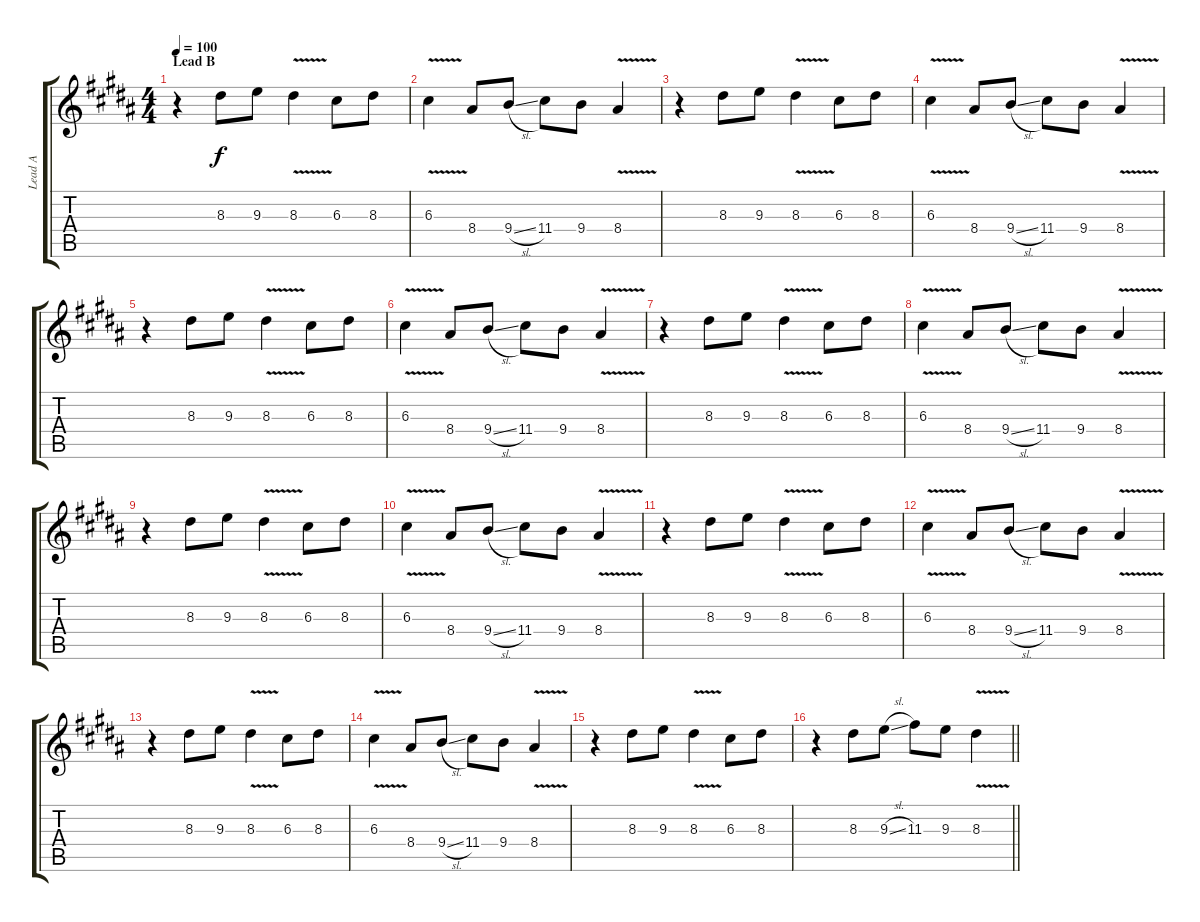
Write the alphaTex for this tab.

\track ("Lead A" "Lead A") {instrument distortionguitar}
\staff {score tabs}
\tuning (E4 B3 G3 D3 A2 E2) {hide}
\ts (4 4)
\section ("" "Lead B")
\tempo 100
\clef g2
\ks b
r.4{dy f} 8.3.8 9.3.8 8.3{v}.4 6.3.8 8.3.8 |
6.3{v}.4 8.4.8 9.4{sl}.8 11.4.8 9.4.8 8.4{v}.4 |
r.4 8.3.8 9.3.8 8.3{v}.4 6.3.8 8.3.8 |
6.3{v}.4 8.4.8 9.4{sl}.8 11.4.8 9.4.8 8.4{v}.4 |
r.4 8.3.8 9.3.8 8.3{v}.4 6.3.8 8.3.8 |
6.3{v}.4 8.4.8 9.4{sl}.8 11.4.8 9.4.8 8.4{v}.4 |
r.4 8.3.8 9.3.8 8.3{v}.4 6.3.8 8.3.8 |
6.3{v}.4 8.4.8 9.4{sl}.8 11.4.8 9.4.8 8.4{v}.4 |
r.4 8.3.8 9.3.8 8.3{v}.4 6.3.8 8.3.8 |
6.3{v}.4 8.4.8 9.4{sl}.8 11.4.8 9.4.8 8.4{v}.4 |
r.4 8.3.8 9.3.8 8.3{v}.4 6.3.8 8.3.8 |
6.3{v}.4 8.4.8 9.4{sl}.8 11.4.8 9.4.8 8.4{v}.4 |
r.4 8.3.8 9.3.8 8.3{v}.4 6.3.8 8.3.8 |
6.3{v}.4 8.4.8 9.4{sl}.8 11.4.8 9.4.8 8.4{v}.4 |
r.4 8.3.8 9.3.8 8.3{v}.4 6.3.8 8.3.8 |
\barLineRight lightlight
r.4 8.3.8 9.3{sl}.8 11.3.8 9.3.8 8.3{v}.4
